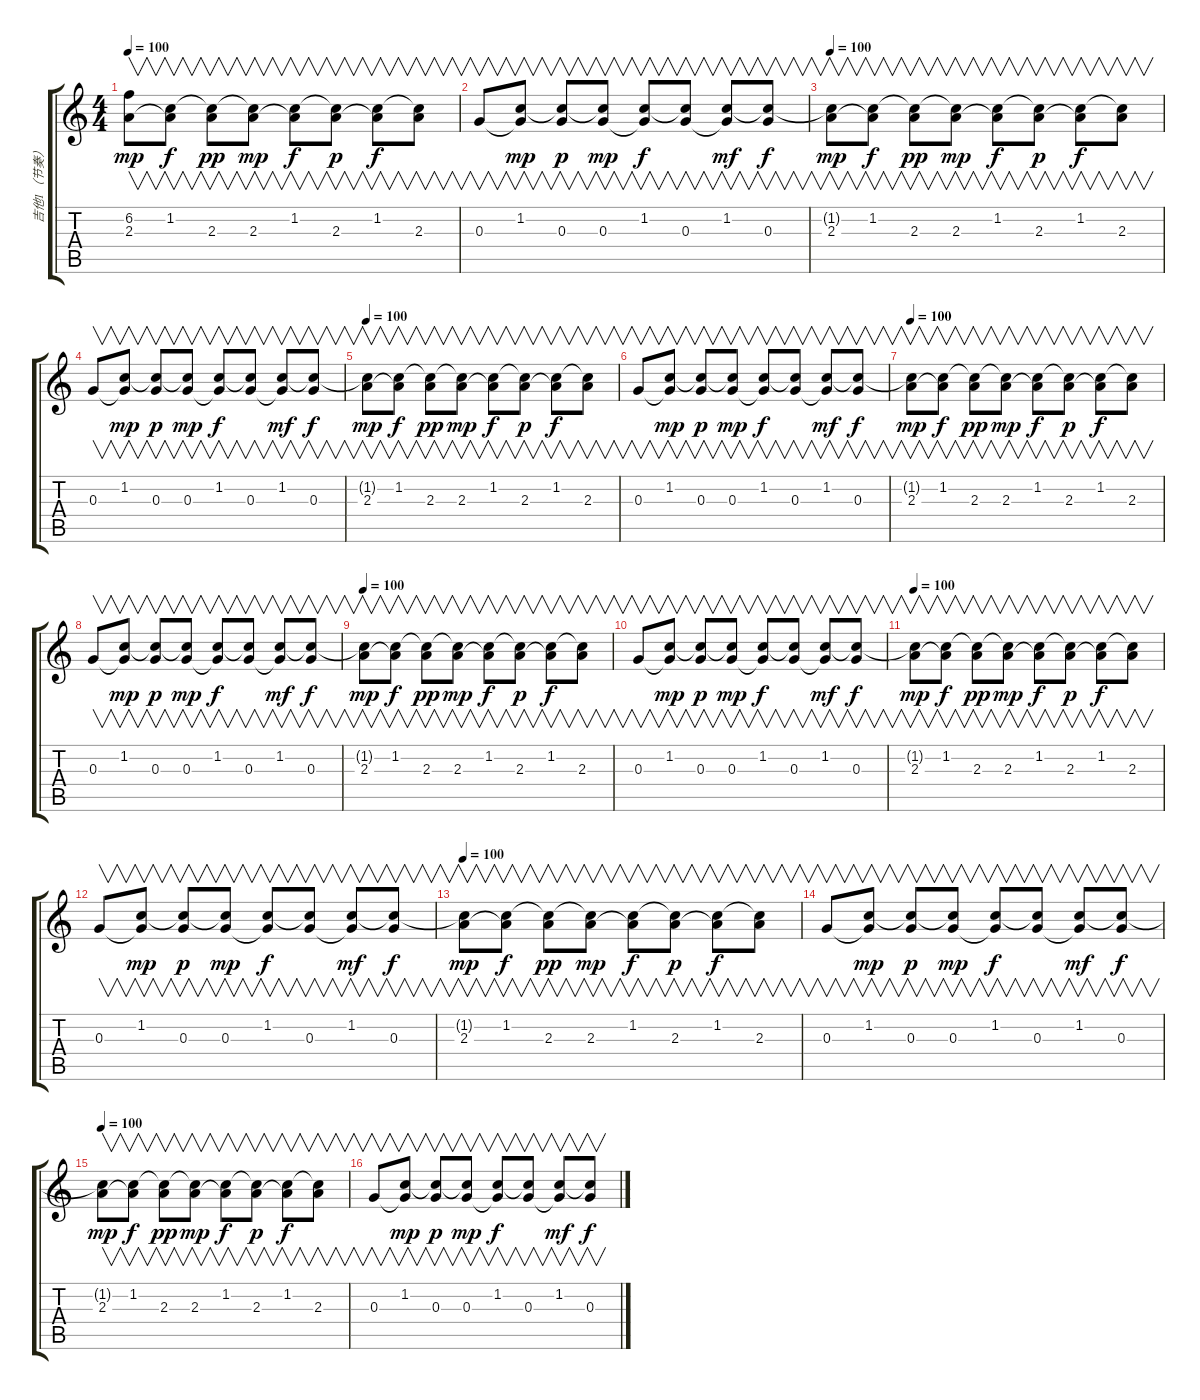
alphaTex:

\track ("吉他1（节奏）" "吉他1（节奏）") {instrument electricguitarclean}
\staff {score tabs}
\tuning (E4 B3 G3 D3 A2 E2) {hide}
\ts (4 4)
\tempo 100
\clef g2
\ks c
(6.2{t} 2.3).8{v dy mp volume 12} (1.2 2.3{t}).8{v dy f} (1.2{t} 2.3).8{v dy pp} (1.2{t} 2.3).8{v dy mp} (1.2 2.3{t}).8{v dy f} (1.2{t} 2.3).8{v dy p} (1.2 2.3{t}).8{v dy f} (1.2{t} 2.3).8{v} |
0.3.8{v} (1.2 0.3{t}).8{v dy mp} (1.2{t} 0.3).8{v dy p} (1.2{t} 0.3).8{v dy mp} (1.2 0.3{t}).8{v dy f} (1.2{t} 0.3).8{v} (1.2 0.3{t}).8{v dy mf} (1.2{t} 0.3).8{v dy f} |
\tempo 100
(1.2{t} 2.3).8{v dy mp volume 12} (1.2 2.3{t}).8{v dy f} (1.2{t} 2.3).8{v dy pp} (1.2{t} 2.3).8{v dy mp} (1.2 2.3{t}).8{v dy f} (1.2{t} 2.3).8{v dy p} (1.2 2.3{t}).8{v dy f} (1.2{t} 2.3).8{v} |
0.3.8{v} (1.2 0.3{t}).8{v dy mp} (1.2{t} 0.3).8{v dy p} (1.2{t} 0.3).8{v dy mp} (1.2 0.3{t}).8{v dy f} (1.2{t} 0.3).8{v} (1.2 0.3{t}).8{v dy mf} (1.2{t} 0.3).8{v dy f} |
\tempo 100
(1.2{t} 2.3).8{v dy mp volume 12} (1.2 2.3{t}).8{v dy f} (1.2{t} 2.3).8{v dy pp} (1.2{t} 2.3).8{v dy mp} (1.2 2.3{t}).8{v dy f} (1.2{t} 2.3).8{v dy p} (1.2 2.3{t}).8{v dy f} (1.2{t} 2.3).8{v} |
0.3.8{v} (1.2 0.3{t}).8{v dy mp} (1.2{t} 0.3).8{v dy p} (1.2{t} 0.3).8{v dy mp} (1.2 0.3{t}).8{v dy f} (1.2{t} 0.3).8{v} (1.2 0.3{t}).8{v dy mf} (1.2{t} 0.3).8{v dy f} |
\tempo 100
(1.2{t} 2.3).8{v dy mp volume 12} (1.2 2.3{t}).8{v dy f} (1.2{t} 2.3).8{v dy pp} (1.2{t} 2.3).8{v dy mp} (1.2 2.3{t}).8{v dy f} (1.2{t} 2.3).8{v dy p} (1.2 2.3{t}).8{v dy f} (1.2{t} 2.3).8{v} |
0.3.8{v} (1.2 0.3{t}).8{v dy mp} (1.2{t} 0.3).8{v dy p} (1.2{t} 0.3).8{v dy mp} (1.2 0.3{t}).8{v dy f} (1.2{t} 0.3).8{v} (1.2 0.3{t}).8{v dy mf} (1.2{t} 0.3).8{v dy f} |
\tempo 100
(1.2{t} 2.3).8{v dy mp volume 12} (1.2 2.3{t}).8{v dy f} (1.2{t} 2.3).8{v dy pp} (1.2{t} 2.3).8{v dy mp} (1.2 2.3{t}).8{v dy f} (1.2{t} 2.3).8{v dy p} (1.2 2.3{t}).8{v dy f} (1.2{t} 2.3).8{v} |
0.3.8{v} (1.2 0.3{t}).8{v dy mp} (1.2{t} 0.3).8{v dy p} (1.2{t} 0.3).8{v dy mp} (1.2 0.3{t}).8{v dy f} (1.2{t} 0.3).8{v} (1.2 0.3{t}).8{v dy mf} (1.2{t} 0.3).8{v dy f} |
\tempo 100
(1.2{t} 2.3).8{v dy mp volume 12} (1.2 2.3{t}).8{v dy f} (1.2{t} 2.3).8{v dy pp} (1.2{t} 2.3).8{v dy mp} (1.2 2.3{t}).8{v dy f} (1.2{t} 2.3).8{v dy p} (1.2 2.3{t}).8{v dy f} (1.2{t} 2.3).8{v} |
0.3.8{v} (1.2 0.3{t}).8{v dy mp} (1.2{t} 0.3).8{v dy p} (1.2{t} 0.3).8{v dy mp} (1.2 0.3{t}).8{v dy f} (1.2{t} 0.3).8{v} (1.2 0.3{t}).8{v dy mf} (1.2{t} 0.3).8{v dy f} |
\tempo 100
(1.2{t} 2.3).8{v dy mp volume 12} (1.2 2.3{t}).8{v dy f} (1.2{t} 2.3).8{v dy pp} (1.2{t} 2.3).8{v dy mp} (1.2 2.3{t}).8{v dy f} (1.2{t} 2.3).8{v dy p} (1.2 2.3{t}).8{v dy f} (1.2{t} 2.3).8{v} |
0.3.8{v} (1.2 0.3{t}).8{v dy mp} (1.2{t} 0.3).8{v dy p} (1.2{t} 0.3).8{v dy mp} (1.2 0.3{t}).8{v dy f} (1.2{t} 0.3).8{v} (1.2 0.3{t}).8{v dy mf} (1.2{t} 0.3).8{v dy f} |
\tempo 100
(1.2{t} 2.3).8{v dy mp volume 12} (1.2 2.3{t}).8{v dy f} (1.2{t} 2.3).8{v dy pp} (1.2{t} 2.3).8{v dy mp} (1.2 2.3{t}).8{v dy f} (1.2{t} 2.3).8{v dy p} (1.2 2.3{t}).8{v dy f} (1.2{t} 2.3).8{v} |
0.3.8{v} (1.2 0.3{t}).8{v dy mp} (1.2{t} 0.3).8{v dy p} (1.2{t} 0.3).8{v dy mp} (1.2 0.3{t}).8{v dy f} (1.2{t} 0.3).8{v} (1.2 0.3{t}).8{v dy mf} (1.2{t} 0.3).8{v dy f}
